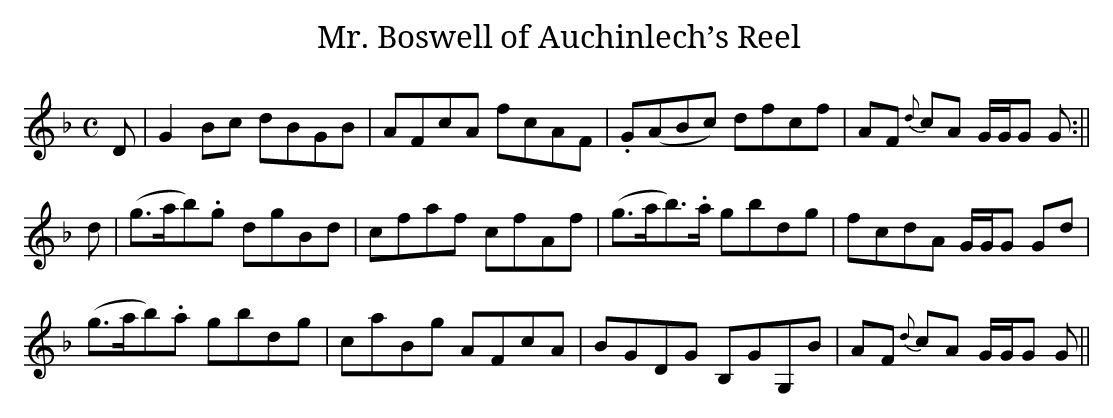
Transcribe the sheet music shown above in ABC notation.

X:1
T:Mr. Boswell of Auchinlech’s Reel
M:C
L:1/8
K:Gdor
D|G2 Bc dBGB|AFcA fcAF|.G(ABc) dfcf|AF {d}cA G/G/G G:||
d|(g>ab).g dgBd|cfaf cfAf|(g>ab>).a gbdg|fcdA G/G/G Gd|
(g>ab).a gbdg|caBg AFcA|BGDG B,GG,B|AF {d}cA G/G/G G||
